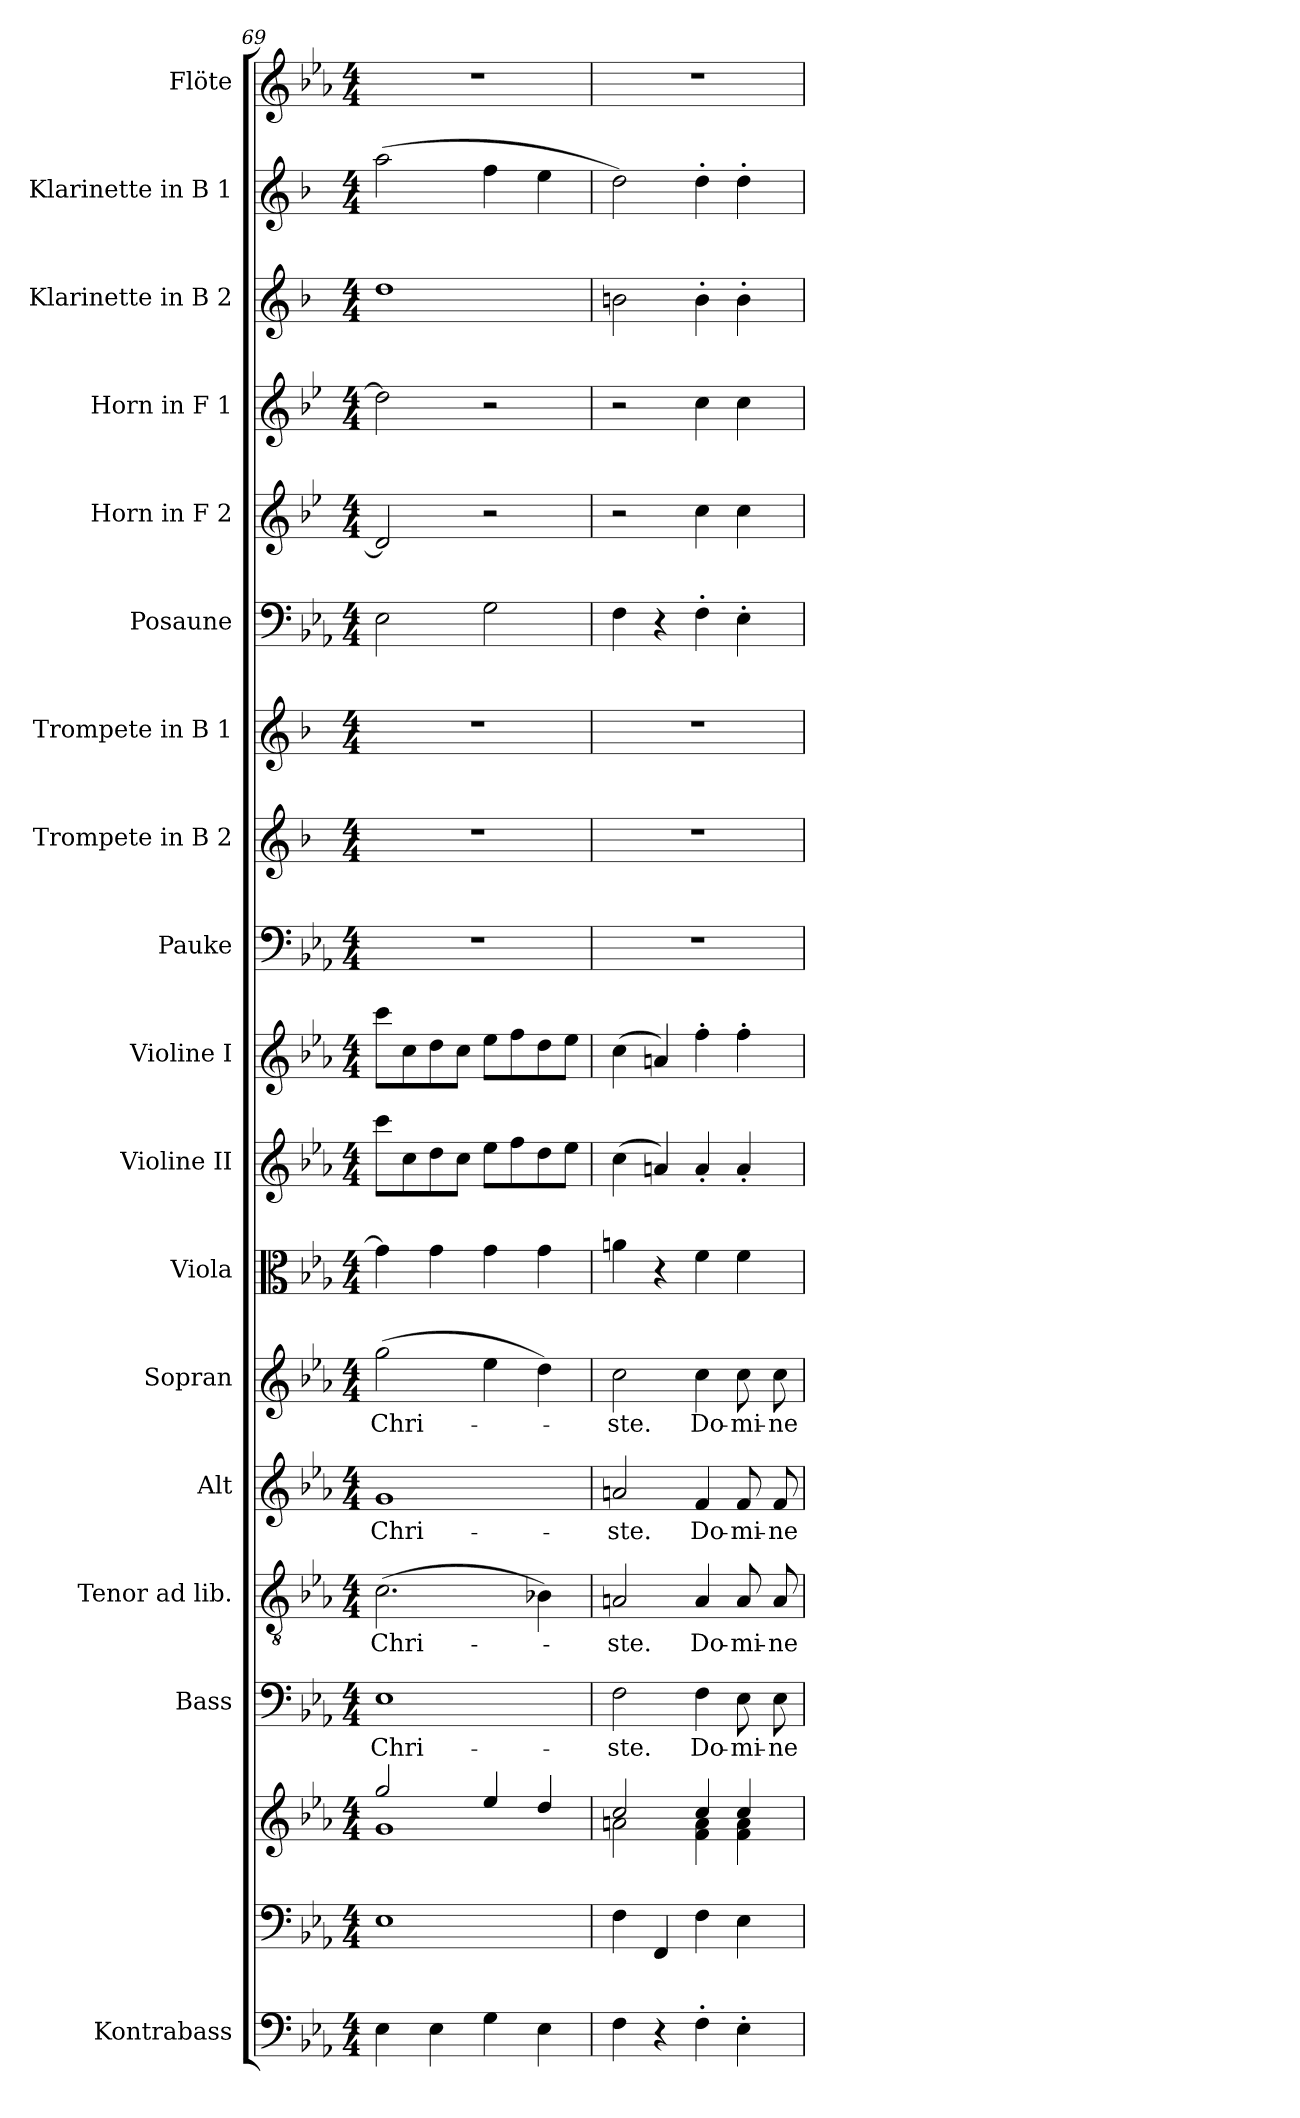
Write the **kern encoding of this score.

**kern	**kern	**kern	**kern	**text	**kern	**text	**kern	**text	**kern	**text	**kern	**kern	**kern	**kern	**kern	**kern	**kern	**kern	**kern	**kern	**kern	**kern
*part18	*part17	*part17	*part16	*part16	*part15	*part15	*part14	*part14	*part13	*part13	*part12	*part11	*part10	*part9	*part8	*part7	*part6	*part5	*part4	*part3	*part2	*part1
*staff19	*staff18	*staff17	*staff16	*staff16	*staff15	*staff15	*staff14	*staff14	*staff13	*staff13	*staff12	*staff11	*staff10	*staff9	*staff8	*staff7	*staff6	*staff5	*staff4	*staff3	*staff2	*staff1
*I"Kontrabass	*	*	*I"Bass	*	*I"Tenor ad lib.	*	*I"Alt	*	*I"Sopran	*	*I"Viola	*I"Violine II	*I"Violine I	*I"Pauke	*I"Trompete in B 2	*I"Trompete in B 1	*I"Posaune	*I"Horn in F 2	*I"Horn in F 1	*I"Klarinette in B 2	*I"Klarinette in B 1	*I"Flöte
*I'Kb.	*	*	*I'B	*	*I'T	*	*I'A	*	*I'S	*	*I'Vla.	*I'Vl. II	*I'Vl. I	*I'Pk.	*	*	*I'Pos.	*I'Hrn. 2	*I'Hrn. 1	*	*	*I'Fl.
*clefF4	*clefF4	*clefG2	*clefF4	*	*clefGv2	*	*clefG2	*	*clefG2	*	*clefC3	*clefG2	*clefG2	*clefF4	*clefG2	*clefG2	*clefF4	*clefG2	*clefG2	*clefG2	*clefG2	*clefG2
*ITrd7c12	*	*	*	*	*	*	*	*	*	*	*	*	*	*	*ITrd1c2	*ITrd1c2	*	*ITrd4c7	*ITrd4c7	*ITrd1c2	*ITrd1c2	*
*k[b-e-a-]	*k[b-e-a-]	*k[b-e-a-]	*k[b-e-a-]	*	*k[b-e-a-]	*	*k[b-e-a-]	*	*k[b-e-a-]	*	*k[b-e-a-]	*k[b-e-a-]	*k[b-e-a-]	*k[b-e-a-]	*k[b-e-a-]	*k[b-e-a-]	*k[b-e-a-]	*k[b-e-a-]	*k[b-e-a-]	*k[b-e-a-]	*k[b-e-a-]	*k[b-e-a-]
*E-:	*E-:	*E-:	*E-:	*	*E-:	*	*E-:	*	*E-:	*	*E-:	*E-:	*E-:	*E-:	*E-:	*E-:	*E-:	*E-:	*E-:	*E-:	*E-:	*E-:
*M4/4	*M4/4	*M4/4	*M4/4	*	*M4/4	*	*M4/4	*	*M4/4	*	*M4/4	*M4/4	*M4/4	*M4/4	*M4/4	*M4/4	*M4/4	*M4/4	*M4/4	*M4/4	*M4/4	*M4/4
=69	=69	=69	=69	=69	=69	=69	=69	=69	=69	=69	=69	=69	=69	=69	=69	=69	=69	=69	=69	=69	=69	=69
*	*	*^	*	*	*	*	*	*	*	*	*	*	*	*	*	*	*	*	*	*	*	*
!	!	!	!	!	!LO:LY:b	!	!LO:LY:b	!	!LO:LY:b	!	!LO:LY:b	!	!	!	!	!	!	!	!	!	!	!	!
4EE-\	1E-	2gg/	1g	1E-	Chri-	(>2.c\	Chri-	1g	Chri-	(>2gg\	Chri-	4g\]	8ccc\L	8ccc\L	1r	1r	1r	2E-\	2G/]	2g\]	1cc	(>2gg\	1r
.	.	.	.	.	.	.	.	.	.	.	.	.	8cc\	8cc\	.	.	.	.	.	.	.	.	.
4EE-\	.	.	.	.	.	.	.	.	.	.	.	4g\	8dd\	8dd\	.	.	.	.	.	.	.	.	.
.	.	.	.	.	.	.	.	.	.	.	.	.	8cc\J	8cc\J	.	.	.	.	.	.	.	.	.
4GG\	.	4ee-/	.	.	.	.	.	.	.	4ee-\	.	4g\	8ee-\L	8ee-\L	.	.	.	2G\	2r	2r	.	4ee-\	.
.	.	.	.	.	.	.	.	.	.	.	.	.	8ff\	8ff\	.	.	.	.	.	.	.	.	.
4EE-\	.	4dd/	.	.	.	4B-X\)	.	.	.	4dd\)	.	4g\	8dd\	8dd\	.	.	.	.	.	.	.	4dd\	.
.	.	.	.	.	.	.	.	.	.	.	.	.	8ee-\J	8ee-\J	.	.	.	.	.	.	.	.	.
=70	=70	=70	=70	=70	=70	=70	=70	=70	=70	=70	=70	=70	=70	=70	=70	=70	=70	=70	=70	=70	=70	=70	=70
!	!	!	!	!	!LO:LY:b	!	!LO:LY:b	!	!LO:LY:b	!	!LO:LY:b	!	!	!	!	!	!	!	!	!	!	!	!
4FF\	4F\	2cc/	2an\	2F\	-ste.	2An/	-ste.	2an/	-ste.	2cc\	-ste.	4an\	(>4cc\	(>4cc\	1r	1r	1r	4F\	2r	2r	2an\	2cc\)	1r
4r	4FF/	.	.	.	.	.	.	.	.	.	.	4r	4an/)	4an/)	.	.	.	4r	.	.	.	.	.
!	!	!	!	!	!LO:LY:b	!	!LO:LY:b	!	!LO:LY:b	!	!LO:LY:b	!	!	!	!	!	!	!	!	!	!	!	!
4FF'>\	4F\	4cc/	4f\ 4a\	4F\	Do-	4A/	Do-	4f/	Do-	4cc\	Do-	4f\	4a'</	4ff'>\	.	.	.	4F'>\	4f\	4f\	4a'>\	4cc'>\	.
!	!	!	!	!	!LO:LY:b	!	!LO:LY:b	!	!LO:LY:b	!	!LO:LY:b	!	!	!	!	!	!	!	!	!	!	!	!
4EE-'>\	4E-\	4cc/	4f\ 4a\	8E-\	-mi-	8A/	-mi-	8f/	-mi-	8cc\	-mi-	4f\	4a'</	4ff'>\	.	.	.	4E-'>\	4f\	4f\	4a'>\	4cc'>\	.
!	!	!	!	!	!LO:LY:b	!	!LO:LY:b	!	!LO:LY:b	!	!LO:LY:b	!	!	!	!	!	!	!	!	!	!	!	!
.	.	.	.	8E-\	-ne	8A/	-ne	8f/	-ne	8cc\	-ne	.	.	.	.	.	.	.	.	.	.	.	.
*	*	*v	*v	*	*	*	*	*	*	*	*	*	*	*	*	*	*	*	*	*	*	*	*
=	=	=	=	=	=	=	=	=	=	=	=	=	=	=	=	=	=	=	=	=	=	=
*-	*-	*-	*-	*-	*-	*-	*-	*-	*-	*-	*-	*-	*-	*-	*-	*-	*-	*-	*-	*-	*-	*-
